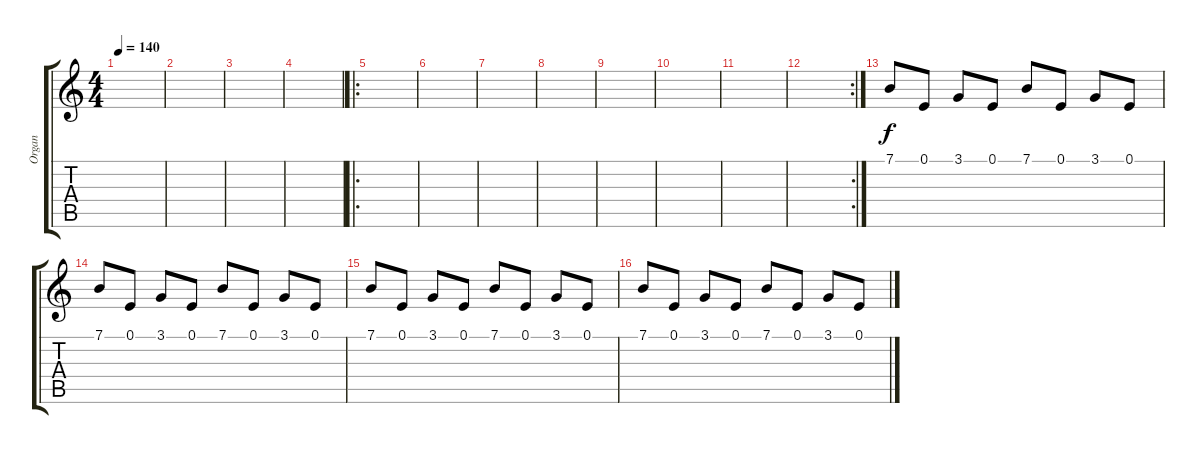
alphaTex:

\track ("Organ" "Organ") {instrument choiraahs}
\staff {score tabs}
\tuning (E4 B3 G3 D3 A2 E2) {hide}
\ts (4 4)
\tempo 140
\clef g2
\ks c
|
|
|
|
\ro
|
|
|
|
|
|
|
\rc 2
|
7.1.8 0.1.8 3.1.8 0.1.8 7.1.8 0.1.8 3.1.8 0.1.8 |
7.1.8 0.1.8 3.1.8 0.1.8 7.1.8 0.1.8 3.1.8 0.1.8 |
7.1.8 0.1.8 3.1.8 0.1.8 7.1.8 0.1.8 3.1.8 0.1.8 |
7.1.8 0.1.8 3.1.8 0.1.8 7.1.8 0.1.8 3.1.8 0.1.8
